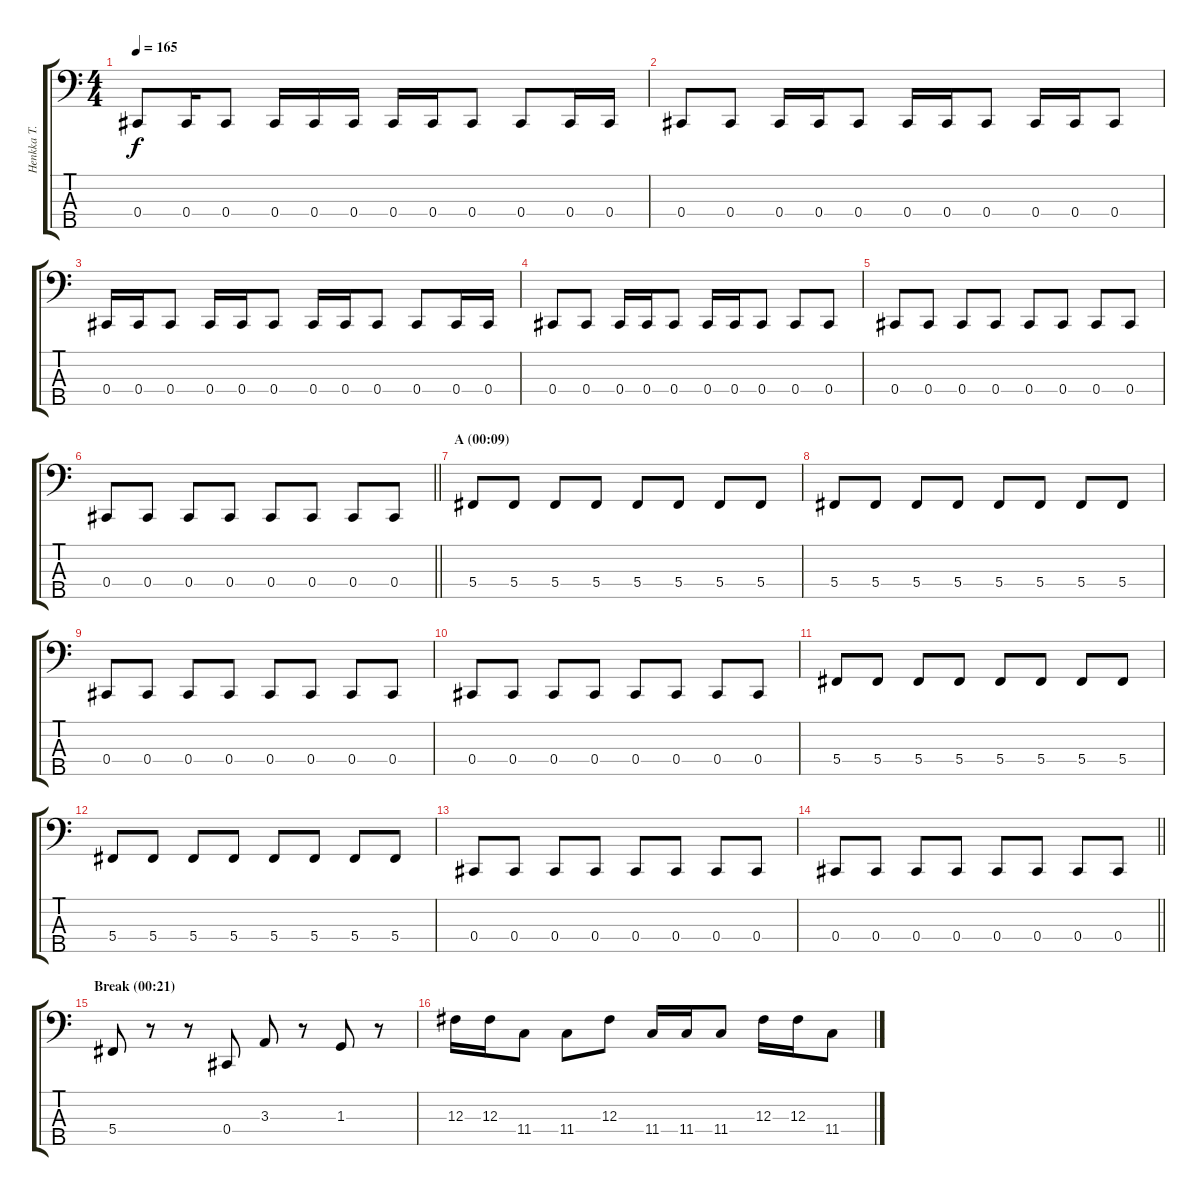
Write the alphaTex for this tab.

\track ("Henkka T. Blacksmith" "Henkka T. ") {instrument electricbasspick}
\staff {score tabs}
\tuning (E2 B1 Gb1 Db1 Ab0) {hide}
\ts (4 4)
\tempo 165
\clef f4
\ks c
0.4.8{dy f instrument electricbasspick} 0.4.16 0.4.8 0.4.16 0.4.16 0.4.16 0.4.16 0.4.16 0.4.8 0.4.8 0.4.16 0.4.16 |
0.4.8 0.4.8 0.4.16 0.4.16 0.4.8 0.4.16 0.4.16 0.4.8 0.4.16 0.4.16 0.4.8 |
0.4.16 0.4.16 0.4.8 0.4.16 0.4.16 0.4.8 0.4.16 0.4.16 0.4.8 0.4.8 0.4.16 0.4.16 |
0.4.8 0.4.8 0.4.16 0.4.16 0.4.8 0.4.16 0.4.16 0.4.8 0.4.8 0.4.8 |
0.4.8 0.4.8 0.4.8 0.4.8 0.4.8 0.4.8 0.4.8 0.4.8 |
\barLineRight lightlight
0.4.8 0.4.8 0.4.8 0.4.8 0.4.8 0.4.8 0.4.8 0.4.8 |
\section ("" "A (00:09)")
5.4.8 5.4.8 5.4.8 5.4.8 5.4.8 5.4.8 5.4.8 5.4.8 |
5.4.8 5.4.8 5.4.8 5.4.8 5.4.8 5.4.8 5.4.8 5.4.8 |
0.4.8 0.4.8 0.4.8 0.4.8 0.4.8 0.4.8 0.4.8 0.4.8 |
0.4.8 0.4.8 0.4.8 0.4.8 0.4.8 0.4.8 0.4.8 0.4.8 |
5.4.8 5.4.8 5.4.8 5.4.8 5.4.8 5.4.8 5.4.8 5.4.8 |
5.4.8 5.4.8 5.4.8 5.4.8 5.4.8 5.4.8 5.4.8 5.4.8 |
0.4.8 0.4.8 0.4.8 0.4.8 0.4.8 0.4.8 0.4.8 0.4.8 |
\barLineRight lightlight
0.4.8 0.4.8 0.4.8 0.4.8 0.4.8 0.4.8 0.4.8 0.4.8 |
\section ("" "Break (00:21)")
5.4.8 r.8 r.8 0.4.8 3.3.8 r.8 1.3.8 r.8 |
12.3.16 12.3.16 11.4.8 11.4.8 12.3.8 11.4.16 11.4.16 11.4.8 12.3.16 12.3.16 11.4.8
